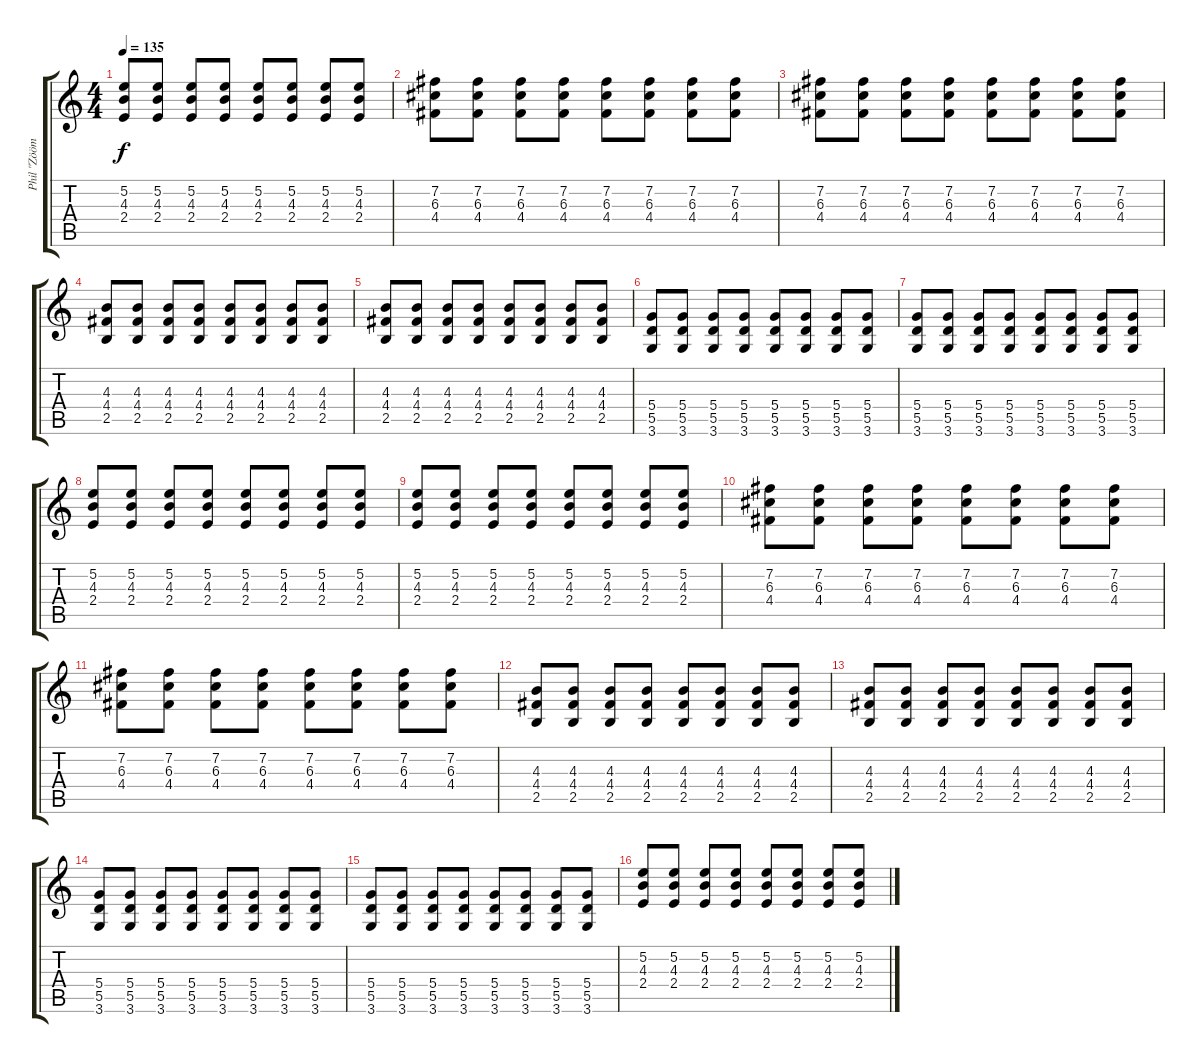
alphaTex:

\track ("Phil \"Zööm\" Campbell" "Phil \"Zööm") {instrument distortionguitar}
\staff {score tabs}
\tuning (E4 B3 G3 D3 A2 E2) {hide}
\ts (4 4)
\tempo 135
\clef g2
\ks c
(5.2 4.3 2.4).8{dy f} (5.2 4.3 2.4).8 (5.2 4.3 2.4).8 (5.2 4.3 2.4).8 (5.2 4.3 2.4).8 (5.2 4.3 2.4).8 (5.2 4.3 2.4).8 (5.2 4.3 2.4).8 |
(7.2 6.3 4.4).8 (7.2 6.3 4.4).8 (7.2 6.3 4.4).8 (7.2 6.3 4.4).8 (7.2 6.3 4.4).8 (7.2 6.3 4.4).8 (7.2 6.3 4.4).8 (7.2 6.3 4.4).8 |
(7.2 6.3 4.4).8 (7.2 6.3 4.4).8 (7.2 6.3 4.4).8 (7.2 6.3 4.4).8 (7.2 6.3 4.4).8 (7.2 6.3 4.4).8 (7.2 6.3 4.4).8 (7.2 6.3 4.4).8 |
(4.3 4.4 2.5).8 (4.3 4.4 2.5).8 (4.3 4.4 2.5).8 (4.3 4.4 2.5).8 (4.3 4.4 2.5).8 (4.3 4.4 2.5).8 (4.3 4.4 2.5).8 (4.3 4.4 2.5).8 |
(4.3 4.4 2.5).8 (4.3 4.4 2.5).8 (4.3 4.4 2.5).8 (4.3 4.4 2.5).8 (4.3 4.4 2.5).8 (4.3 4.4 2.5).8 (4.3 4.4 2.5).8 (4.3 4.4 2.5).8 |
(5.4 5.5 3.6).8 (5.4 5.5 3.6).8 (5.4 5.5 3.6).8 (5.4 5.5 3.6).8 (5.4 5.5 3.6).8 (5.4 5.5 3.6).8 (5.4 5.5 3.6).8 (5.4 5.5 3.6).8 |
(5.4 5.5 3.6).8 (5.4 5.5 3.6).8 (5.4 5.5 3.6).8 (5.4 5.5 3.6).8 (5.4 5.5 3.6).8 (5.4 5.5 3.6).8 (5.4 5.5 3.6).8 (5.4 5.5 3.6).8 |
(5.2 4.3 2.4).8 (5.2 4.3 2.4).8 (5.2 4.3 2.4).8 (5.2 4.3 2.4).8 (5.2 4.3 2.4).8 (5.2 4.3 2.4).8 (5.2 4.3 2.4).8 (5.2 4.3 2.4).8 |
(5.2 4.3 2.4).8 (5.2 4.3 2.4).8 (5.2 4.3 2.4).8 (5.2 4.3 2.4).8 (5.2 4.3 2.4).8 (5.2 4.3 2.4).8 (5.2 4.3 2.4).8 (5.2 4.3 2.4).8 |
(7.2 6.3 4.4).8 (7.2 6.3 4.4).8 (7.2 6.3 4.4).8 (7.2 6.3 4.4).8 (7.2 6.3 4.4).8 (7.2 6.3 4.4).8 (7.2 6.3 4.4).8 (7.2 6.3 4.4).8 |
(7.2 6.3 4.4).8 (7.2 6.3 4.4).8 (7.2 6.3 4.4).8 (7.2 6.3 4.4).8 (7.2 6.3 4.4).8 (7.2 6.3 4.4).8 (7.2 6.3 4.4).8 (7.2 6.3 4.4).8 |
(4.3 4.4 2.5).8 (4.3 4.4 2.5).8 (4.3 4.4 2.5).8 (4.3 4.4 2.5).8 (4.3 4.4 2.5).8 (4.3 4.4 2.5).8 (4.3 4.4 2.5).8 (4.3 4.4 2.5).8 |
(4.3 4.4 2.5).8 (4.3 4.4 2.5).8 (4.3 4.4 2.5).8 (4.3 4.4 2.5).8 (4.3 4.4 2.5).8 (4.3 4.4 2.5).8 (4.3 4.4 2.5).8 (4.3 4.4 2.5).8 |
(5.4 5.5 3.6).8 (5.4 5.5 3.6).8 (5.4 5.5 3.6).8 (5.4 5.5 3.6).8 (5.4 5.5 3.6).8 (5.4 5.5 3.6).8 (5.4 5.5 3.6).8 (5.4 5.5 3.6).8 |
(5.4 5.5 3.6).8 (5.4 5.5 3.6).8 (5.4 5.5 3.6).8 (5.4 5.5 3.6).8 (5.4 5.5 3.6).8 (5.4 5.5 3.6).8 (5.4 5.5 3.6).8 (5.4 5.5 3.6).8 |
(5.2 4.3 2.4).8 (5.2 4.3 2.4).8 (5.2 4.3 2.4).8 (5.2 4.3 2.4).8 (5.2 4.3 2.4).8 (5.2 4.3 2.4).8 (5.2 4.3 2.4).8 (5.2 4.3 2.4).8
